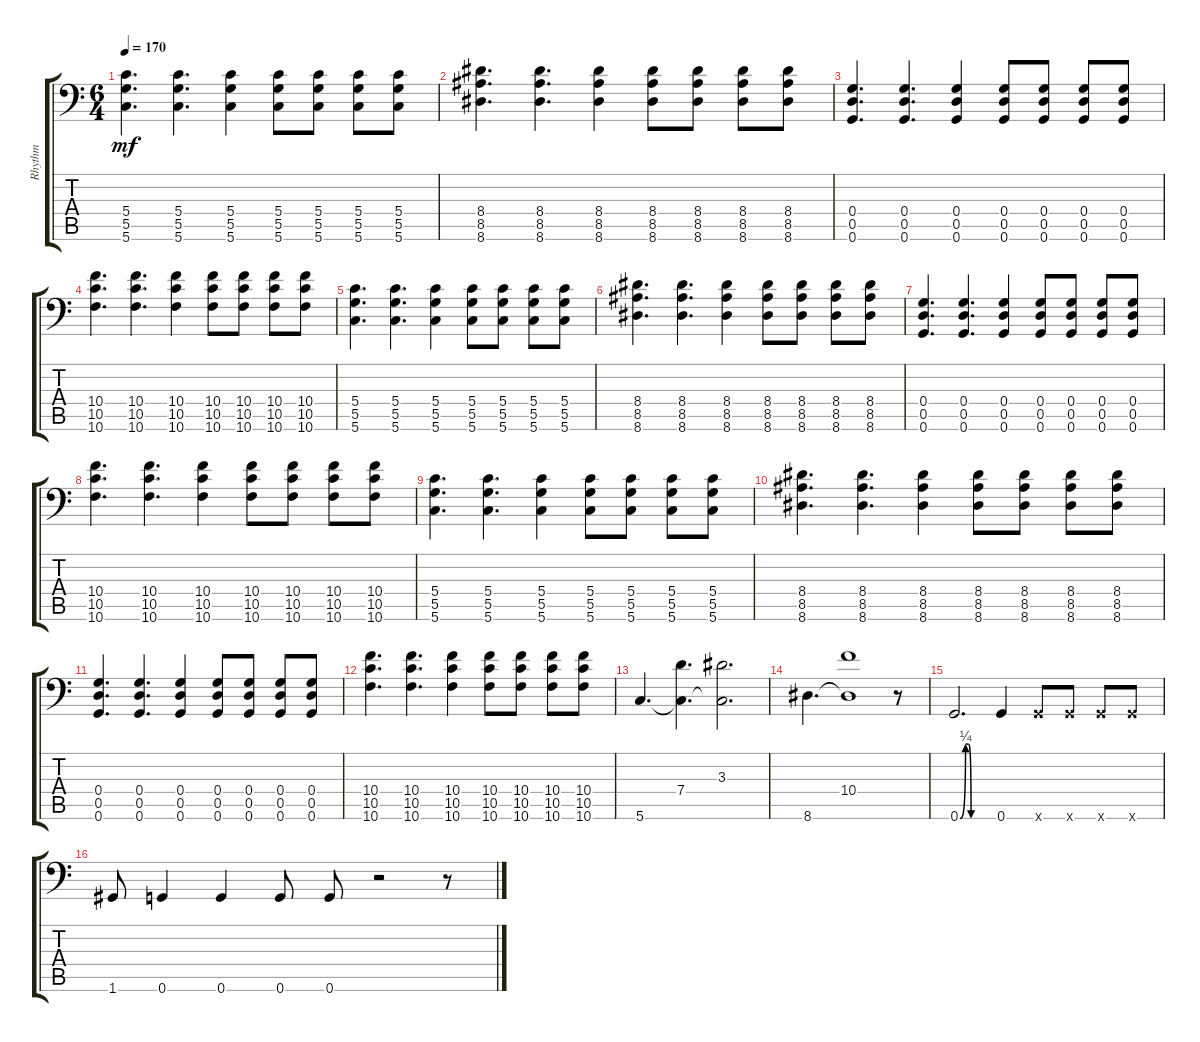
\track ("Rhythm" "Rhythm") {instrument distortionguitar}
\staff {score tabs}
\tuning (A3 E3 C3 G2 D2 G1) {hide}
\ts (6 4)
\tempo 170
\clef f4
\ks c
(5.4 5.5 5.6).4{d dy mf} (5.4 5.5 5.6).4{d} (5.4 5.5 5.6).4 (5.4 5.5 5.6).8 (5.4 5.5 5.6).8 (5.4 5.5 5.6).8 (5.4 5.5 5.6).8 |
(8.4 8.5 8.6).4{d} (8.4 8.5 8.6).4{d} (8.4 8.5 8.6).4 (8.4 8.5 8.6).8 (8.4 8.5 8.6).8 (8.4 8.5 8.6).8 (8.4 8.5 8.6).8 |
(0.4 0.5 0.6).4{d} (0.4 0.5 0.6).4{d} (0.4 0.5 0.6).4 (0.4 0.5 0.6).8 (0.4 0.5 0.6).8 (0.4 0.5 0.6).8 (0.4 0.5 0.6).8 |
(10.4 10.5 10.6).4{d} (10.4 10.5 10.6).4{d} (10.4 10.5 10.6).4 (10.4 10.5 10.6).8 (10.4 10.5 10.6).8 (10.4 10.5 10.6).8 (10.4 10.5 10.6).8 |
(5.4 5.5 5.6).4{d} (5.4 5.5 5.6).4{d} (5.4 5.5 5.6).4 (5.4 5.5 5.6).8 (5.4 5.5 5.6).8 (5.4 5.5 5.6).8 (5.4 5.5 5.6).8 |
(8.4 8.5 8.6).4{d} (8.4 8.5 8.6).4{d} (8.4 8.5 8.6).4 (8.4 8.5 8.6).8 (8.4 8.5 8.6).8 (8.4 8.5 8.6).8 (8.4 8.5 8.6).8 |
(0.4 0.5 0.6).4{d} (0.4 0.5 0.6).4{d} (0.4 0.5 0.6).4 (0.4 0.5 0.6).8 (0.4 0.5 0.6).8 (0.4 0.5 0.6).8 (0.4 0.5 0.6).8 |
(10.4 10.5 10.6).4{d} (10.4 10.5 10.6).4{d} (10.4 10.5 10.6).4 (10.4 10.5 10.6).8 (10.4 10.5 10.6).8 (10.4 10.5 10.6).8 (10.4 10.5 10.6).8 |
(5.4 5.5 5.6).4{d} (5.4 5.5 5.6).4{d} (5.4 5.5 5.6).4 (5.4 5.5 5.6).8 (5.4 5.5 5.6).8 (5.4 5.5 5.6).8 (5.4 5.5 5.6).8 |
(8.4 8.5 8.6).4{d} (8.4 8.5 8.6).4{d} (8.4 8.5 8.6).4 (8.4 8.5 8.6).8 (8.4 8.5 8.6).8 (8.4 8.5 8.6).8 (8.4 8.5 8.6).8 |
(0.4 0.5 0.6).4{d} (0.4 0.5 0.6).4{d} (0.4 0.5 0.6).4 (0.4 0.5 0.6).8 (0.4 0.5 0.6).8 (0.4 0.5 0.6).8 (0.4 0.5 0.6).8 |
(10.4 10.5 10.6).4{d} (10.4 10.5 10.6).4{d} (10.4 10.5 10.6).4 (10.4 10.5 10.6).8 (10.4 10.5 10.6).8 (10.4 10.5 10.6).8 (10.4 10.5 10.6).8 |
5.6.4{d} (7.4 5.6{t}).4{d} (3.3 5.6{t}).2{d} |
8.6.4{d} (10.4 8.6{t}).1 r.8 |
0.6{be (custom 0 0 10 1 15 1 20 0 60 0)}.2{d} 0.6.4 0.6{x}.8 0.6{x}.8 0.6{x}.8 0.6{x}.8 |
1.6.8 0.6.4 0.6.4 0.6.8 0.6.8 r.2 r.8
